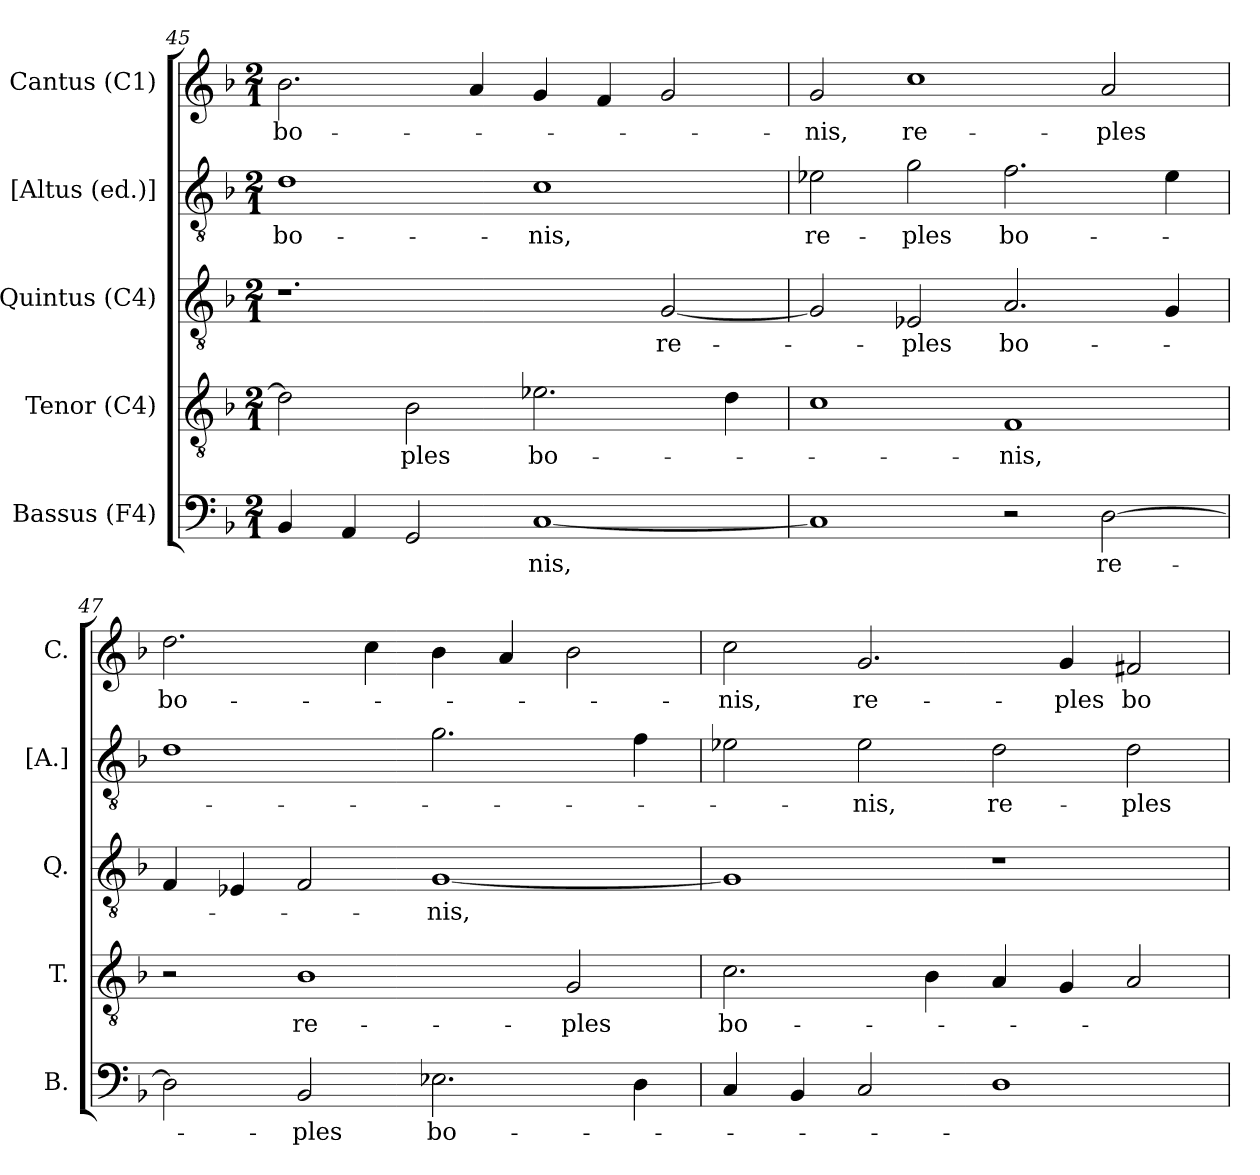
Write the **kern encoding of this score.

**kern	**text	**kern	**text	**kern	**text	**kern	**text	**kern	**text
*part5	*part5	*part4	*part4	*part3	*part3	*part2	*part2	*part1	*part1
*staff5	*staff5	*staff4	*staff4	*staff3	*staff3	*staff2	*staff2	*staff1	*staff1
*I"Bassus (F4)	*	*I"Tenor (C4)	*	*I"Quintus (C4)	*	*I"[Altus (ed.)]	*	*I"Cantus (C1)	*
*I'B.	*	*I'T.	*	*I'Q.	*	*I'[A.]	*	*I'C.	*
!!LO:LB:g=z
*clefF4	*	*clefGv2	*	*clefGv2	*	*clefGv2	*	*clefG2	*
*	*	*ITrd7c12	*	*ITrd7c12	*	*ITrd7c12	*	*	*
*k[b-]	*	*k[b-]	*	*k[b-]	*	*k[b-]	*	*k[b-]	*
*F:	*	*F:	*	*F:	*	*F:	*	*F:	*
*M2/1	*	*M2/1	*	*M2/1	*	*M2/1	*	*M2/1	*
=45	=45	=45	=45	=45	=45	=45	=45	=45	=45
!	!	!	!	!	!	!	!LO:LY:b:color=#000000	!	!
!	!	!	!	!	!	!	!	!	!LO:LY:b:color=#000000
4BB-i/	.	2Di\]	.	1.r	.	1Di	bo-	2.b-i\	bo-
4AAi/	.	.	.	.	.	.	.	.	.
!	!	!	!LO:LY:b:color=#000000	!	!	!	!	!	!
2GGi/	.	2BB-i\	-ples	.	.	.	.	.	.
.	.	.	.	.	.	.	.	4ai/	.
!	!LO:LY:b:color=#000000	!	!	!	!	!	!	!	!
!	!	!	!LO:LY:b:color=#000000	!	!	!	!	!	!
!	!	!	!	!	!	!	!LO:LY:b:color=#000000	!	!
[1Ci	-nis,	2.E-Xi\	bo-	.	.	1Ci	-nis,	4gi/	.
.	.	.	.	.	.	.	.	4fi/	.
!	!	!	!	!	!LO:LY:b:color=#000000	!	!	!	!
.	.	.	.	[2GGi/	re-	.	.	2gi/	.
.	.	4Di\	.	.	.	.	.	.	.
=46	=46	=46	=46	=46	=46	=46	=46	=46	=46
!	!	!	!	!	!	!	!LO:LY:b:color=#000000	!	!
!	!	!	!	!	!	!	!	!	!LO:LY:b:color=#000000
1Ci]	.	1Ci	.	2GGi/]	.	2E-Xi\	re-	2gi/	-nis,
!	!	!	!	!	!LO:LY:b:color=#000000	!	!	!	!
!	!	!	!	!	!	!	!LO:LY:b:color=#000000	!	!
!	!	!	!	!	!	!	!	!	!LO:LY:b:color=#000000
.	.	.	.	2EE-i/	-ples	2Gi\	-ples	1cci	re-
!	!	!	!LO:LY:b:color=#000000	!	!	!	!	!	!
!	!	!	!	!	!LO:LY:b:color=#000000	!	!	!	!
!	!	!	!	!	!	!	!LO:LY:b:color=#000000	!	!
2r	.	1FFi	-nis,	2.AAi/	bo-	2.Fi\	bo-	.	.
!	!LO:LY:b:color=#000000	!	!	!	!	!	!	!	!
!	!	!	!	!	!	!	!	!	!LO:LY:b:color=#000000
[2Di\	re-	.	.	.	.	.	.	2ai/	-ples
.	.	.	.	4GGi/	.	4E-i\	.	.	.
=47	=47	=47	=47	=47	=47	=47	=47	=47	=47
!	!	!	!	!	!	!	!	!	!LO:LY:b:color=#000000
2Di\]	.	2r	.	4FFi/	.	1Di	.	2.ddi\	bo-
.	.	.	.	4EE-i/	.	.	.	.	.
!	!LO:LY:b:color=#000000	!	!	!	!	!	!	!	!
!	!	!	!LO:LY:b:color=#000000	!	!	!	!	!	!
2BB-i/	-ples	1BB-i	re-	2FFi/	.	.	.	.	.
.	.	.	.	.	.	.	.	4cci\	.
!	!LO:LY:b:color=#000000	!	!	!	!	!	!	!	!
!	!	!	!	!	!LO:LY:b:color=#000000	!	!	!	!
2.E-Xi\	bo-	.	.	[1GGi	-nis,	2.Gi\	.	4b-i\	.
.	.	.	.	.	.	.	.	4ai/	.
!	!	!	!LO:LY:b:color=#000000	!	!	!	!	!	!
.	.	2GGi/	-ples	.	.	.	.	2b-i\	.
4Di\	.	.	.	.	.	4Fi\	.	.	.
=48	=48	=48	=48	=48	=48	=48	=48	=48	=48
!	!	!	!LO:LY:b:color=#000000	!	!	!	!	!	!
!	!	!	!	!	!	!	!	!	!LO:LY:b:color=#000000
4Ci/	.	2.Ci\	bo-	1GGi]	.	2E-i\	.	2cci\	-nis,
4BB-i/	.	.	.	.	.	.	.	.	.
!	!	!	!	!	!	!	!LO:LY:b:color=#000000	!	!
!	!	!	!	!	!	!	!	!	!LO:LY:b:color=#000000
2Ci/	.	.	.	.	.	2E-i\	-nis,	2.gi/	re-
.	.	4BB-i\	.	.	.	.	.	.	.
!	!	!	!	!	!	!	!LO:LY:b:color=#000000	!	!
1Di	.	4AAi/	.	1r	.	2Di\	re-	.	.
!	!	!	!	!	!	!	!	!	!LO:LY:b:color=#000000
.	.	4GGi/	.	.	.	.	.	4gi/	-ples
!	!	!	!	!	!	!	!LO:LY:b:color=#000000	!	!
!	!	!	!	!	!	!	!	!	!LO:LY:b:color=#000000
.	.	2AAi/	.	.	.	2Di\	-ples	2f#Xi/	bo-
=	=	=	=	=	=	=	=	=	=
*-	*-	*-	*-	*-	*-	*-	*-	*-	*-
